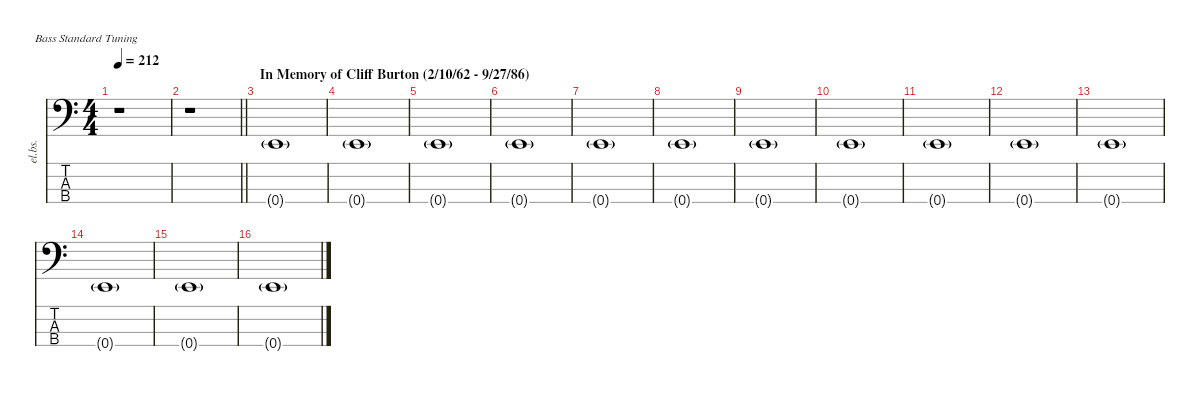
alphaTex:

\defaultSystemsLayout 4
\hideDynamics
\bracketExtendMode nobrackets
\track ("Cliff Burton" "el.bs.") {mute instrument electricbassfinger}
\staff {score tabs}
\tuning (G2 D2 A1 E1)
\ts (4 4)
\tempo 212
\clef f4
\ks c
r.1{dy fff} |
\barLineRight lightlight
r.1 |
\section ("" "In Memory of Cliff Burton (2/10/62 - 9/27/86)")
0.4{g}.1{dy pp} |
0.4{g}.1 |
0.4{g}.1 |
0.4{g}.1 |
0.4{g}.1 |
0.4{g}.1 |
0.4{g}.1 |
0.4{g}.1 |
0.4{g}.1 |
0.4{g}.1 |
0.4{g}.1 |
0.4{g}.1 |
0.4{g}.1 |
0.4{g}.1
